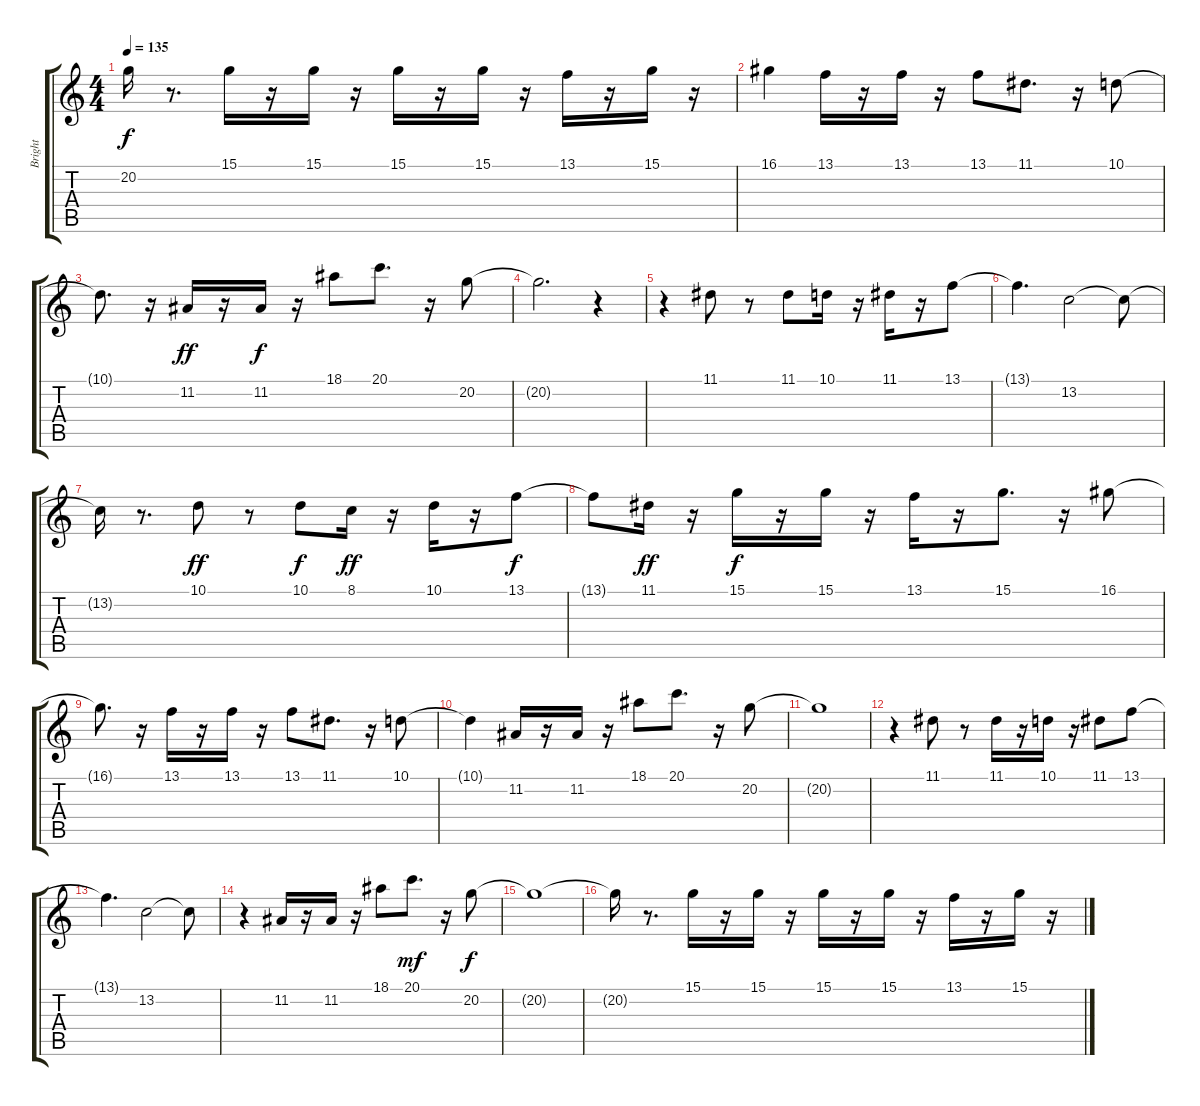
\track ("Bright" "Bright") {instrument brightacousticpiano}
\staff {score tabs}
\tuning (E4 B3 G3 D3 A2 E2) {hide}
\ts (4 4)
\tempo 135
\clef g2
\ks c
20.2{t}.16{dy f} r.8{d} 15.1.16 r.16 15.1.16 r.16 15.1.16 r.16 15.1.16 r.16 13.1.16 r.16 15.1.16 r.16 |
16.1.4 13.1.16 r.16 13.1.16 r.16 13.1.8 11.1.8{d} r.16 10.1.8 |
10.1{t}.8{d} r.16 11.2.16{dy ff} r.16 11.2.16{dy f} r.16 18.1.8 20.1.8{d} r.16 20.2.8 |
20.2{t}.2{d} r.4 |
r.4 11.1.8 r.8 11.1.8 10.1.16 r.16 11.1.16 r.16 13.1.8 |
13.1{t}.4{d} 13.2.2 13.2{t}.8 |
13.2{t}.16 r.8{d} 10.1.8{dy ff} r.8 10.1.8{dy f} 8.1.16{dy ff} r.16 10.1.16 r.16 13.1.8{dy f} |
13.1{t}.8 11.1.16{dy ff} r.16 15.1.16{dy f} r.16 15.1.16 r.16 13.1.16 r.16 15.1.8{d} r.16 16.1.8 |
16.1{t}.8{d} r.16 13.1.16 r.16 13.1.16 r.16 13.1.8 11.1.8{d} r.16 10.1.8 |
10.1{t}.4 11.2.16 r.16 11.2.16 r.16 18.1.8 20.1.8{d} r.16 20.2.8 |
20.2{t}.1 |
r.4 11.1.8 r.8 11.1.16 r.16 10.1.16 r.16 11.1.8 13.1.8 |
13.1{t}.4{d} 13.2.2 13.2{t}.8 |
r.4 11.2.16 r.16 11.2.16 r.16 18.1.8 20.1.8{d dy mf} r.16 20.2.8{dy f} |
20.2{t}.1 |
20.2{t}.16 r.8{d} 15.1.16 r.16 15.1.16 r.16 15.1.16 r.16 15.1.16 r.16 13.1.16 r.16 15.1.16 r.16
